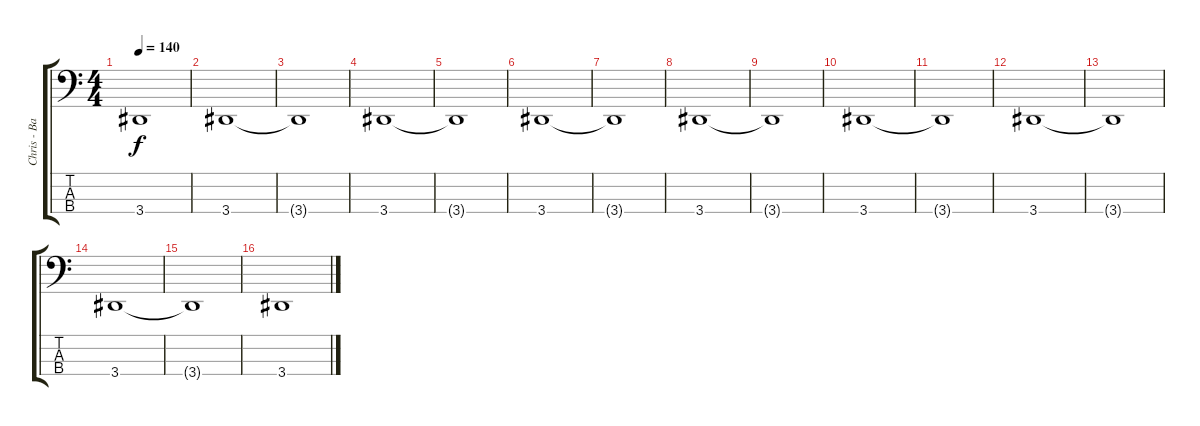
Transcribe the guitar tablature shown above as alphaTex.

\track ("Chris - Bass" "Chris - Ba") {instrument electricbassfinger}
\staff {score tabs}
\tuning (F2 C2 G1 C1) {hide}
\ts (4 4)
\tempo 140
\clef f4
\ks c
3.4{t}.1{dy f} |
3.4.1 |
3.4{t}.1 |
3.4.1 |
3.4{t}.1 |
3.4.1 |
3.4{t}.1 |
3.4.1 |
3.4{t}.1 |
3.4.1 |
3.4{t}.1 |
3.4.1 |
3.4{t}.1 |
3.4.1 |
3.4{t}.1 |
3.4.1
